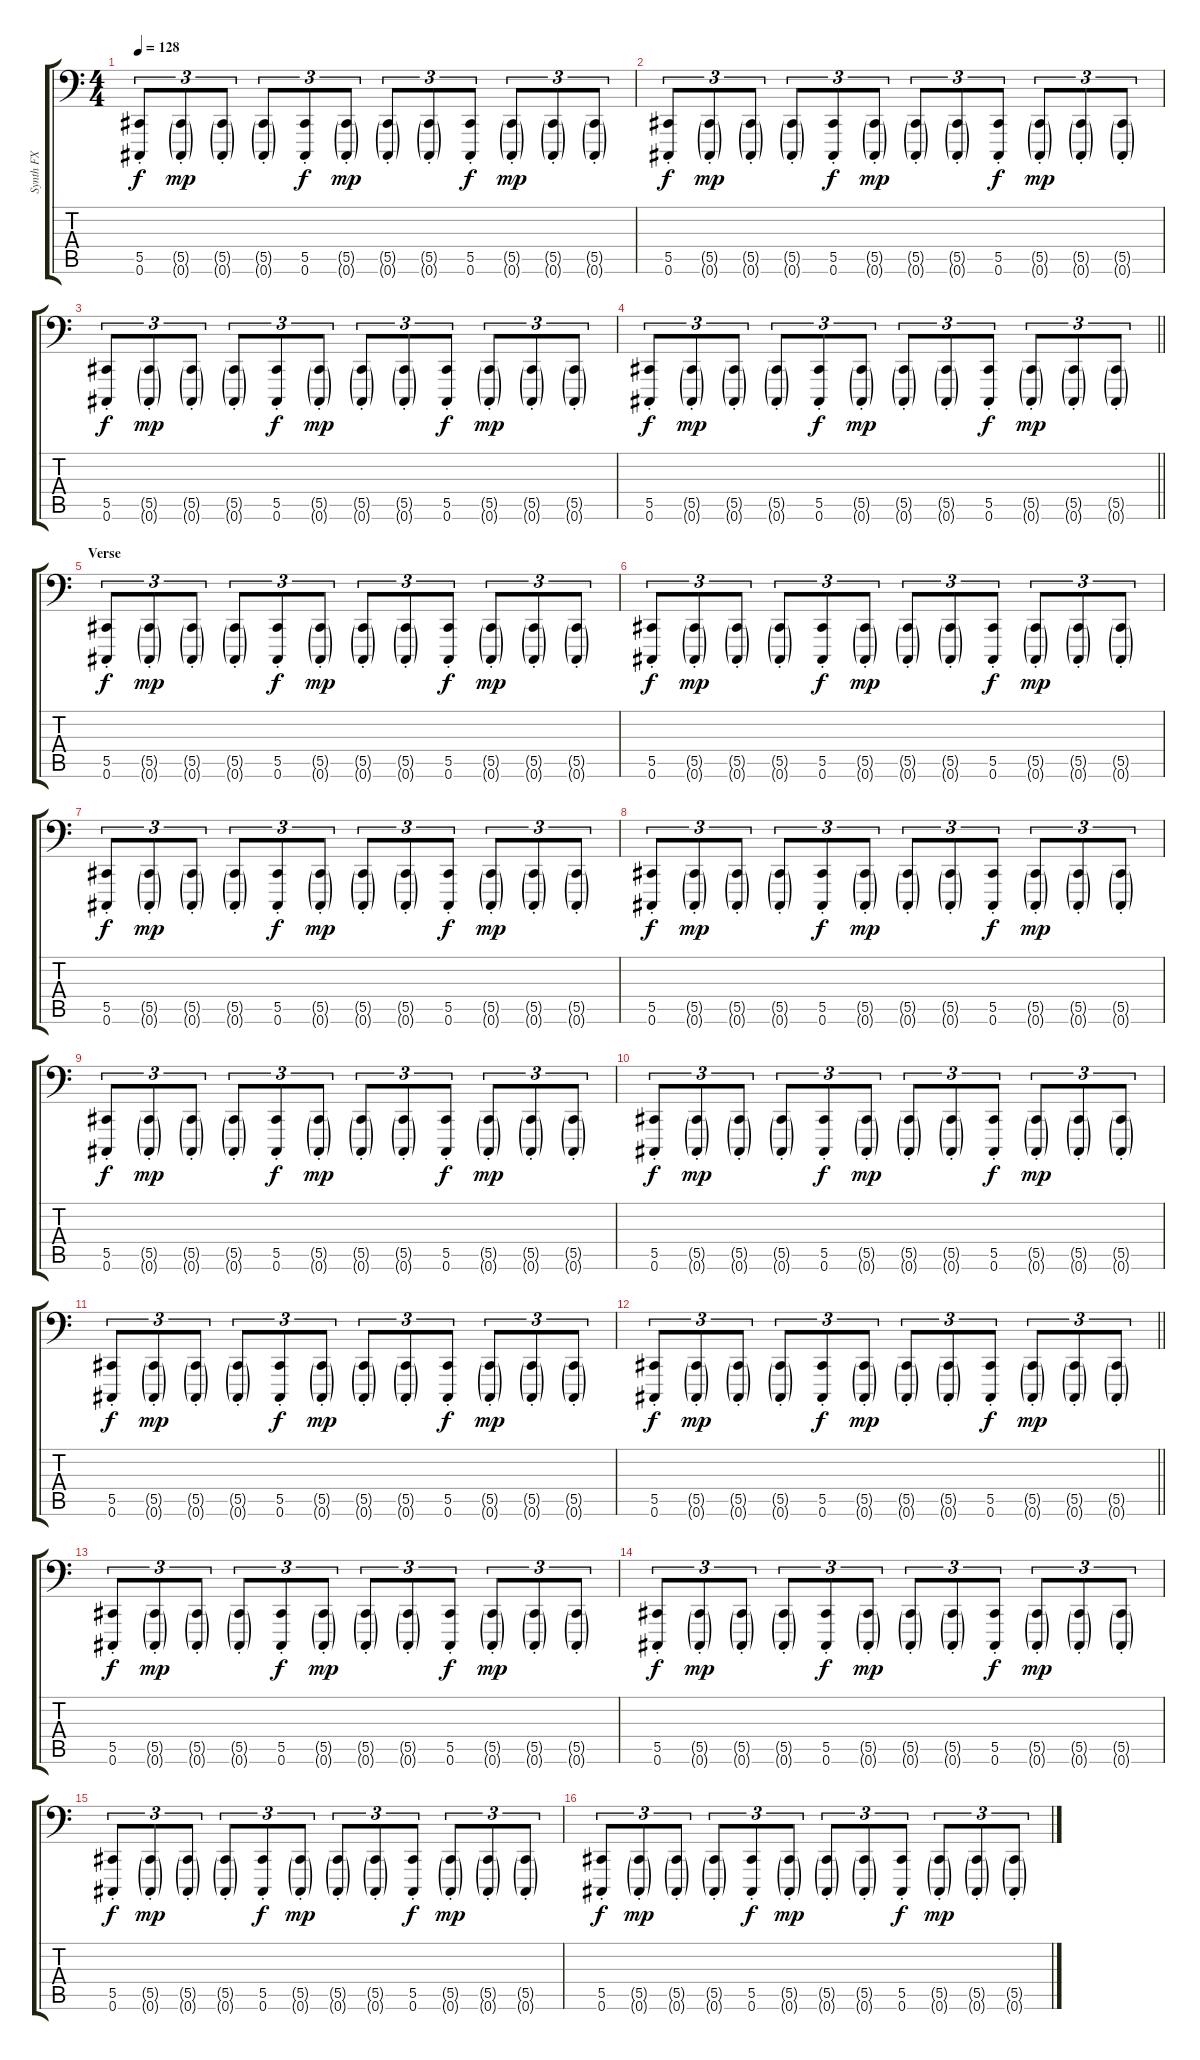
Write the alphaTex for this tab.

\track ("Synth FX" "Synth FX") {instrument lead2sawtooth}
\staff {score tabs}
\tuning (Eb3 Bb2 Gb2 Db2 Ab1 Db1) {hide}
\ts (4 4)
\tempo 128
\clef f4
\ks c
(5.5{st} 0.6{st}).8{tu (3 2) dy f} (5.5{g st} 0.6{g st}).8{tu (3 2) dy mp} (5.5{g st} 0.6{g st}).8{tu (3 2)} (5.5{g st} 0.6{g st}).8{tu (3 2)} (5.5{st} 0.6{st}).8{tu (3 2) dy f} (5.5{g st} 0.6{g st}).8{tu (3 2) dy mp} (5.5{g st} 0.6{g st}).8{tu (3 2)} (5.5{g st} 0.6{g st}).8{tu (3 2)} (5.5{st} 0.6{st}).8{tu (3 2) dy f} (5.5{g st} 0.6{g st}).8{tu (3 2) dy mp} (5.5{g st} 0.6{g st}).8{tu (3 2)} (5.5{g st} 0.6{g st}).8{tu (3 2)} |
(5.5{st} 0.6{st}).8{tu (3 2) dy f} (5.5{g st} 0.6{g st}).8{tu (3 2) dy mp} (5.5{g st} 0.6{g st}).8{tu (3 2)} (5.5{g st} 0.6{g st}).8{tu (3 2)} (5.5{st} 0.6{st}).8{tu (3 2) dy f} (5.5{g st} 0.6{g st}).8{tu (3 2) dy mp} (5.5{g st} 0.6{g st}).8{tu (3 2)} (5.5{g st} 0.6{g st}).8{tu (3 2)} (5.5{st} 0.6{st}).8{tu (3 2) dy f} (5.5{g st} 0.6{g st}).8{tu (3 2) dy mp} (5.5{g st} 0.6{g st}).8{tu (3 2)} (5.5{g st} 0.6{g st}).8{tu (3 2)} |
(5.5{st} 0.6{st}).8{tu (3 2) dy f} (5.5{g st} 0.6{g st}).8{tu (3 2) dy mp} (5.5{g st} 0.6{g st}).8{tu (3 2)} (5.5{g st} 0.6{g st}).8{tu (3 2)} (5.5{st} 0.6{st}).8{tu (3 2) dy f} (5.5{g st} 0.6{g st}).8{tu (3 2) dy mp} (5.5{g st} 0.6{g st}).8{tu (3 2)} (5.5{g st} 0.6{g st}).8{tu (3 2)} (5.5{st} 0.6{st}).8{tu (3 2) dy f} (5.5{g st} 0.6{g st}).8{tu (3 2) dy mp} (5.5{g st} 0.6{g st}).8{tu (3 2)} (5.5{g st} 0.6{g st}).8{tu (3 2)} |
\barLineRight lightlight
(5.5{st} 0.6{st}).8{tu (3 2) dy f} (5.5{g st} 0.6{g st}).8{tu (3 2) dy mp} (5.5{g st} 0.6{g st}).8{tu (3 2)} (5.5{g st} 0.6{g st}).8{tu (3 2)} (5.5{st} 0.6{st}).8{tu (3 2) dy f} (5.5{g st} 0.6{g st}).8{tu (3 2) dy mp} (5.5{g st} 0.6{g st}).8{tu (3 2)} (5.5{g st} 0.6{g st}).8{tu (3 2)} (5.5{st} 0.6{st}).8{tu (3 2) dy f} (5.5{g st} 0.6{g st}).8{tu (3 2) dy mp} (5.5{g st} 0.6{g st}).8{tu (3 2)} (5.5{g st} 0.6{g st}).8{tu (3 2)} |
\section ("" "Verse")
(5.5{st} 0.6{st}).8{tu (3 2) dy f} (5.5{g st} 0.6{g st}).8{tu (3 2) dy mp} (5.5{g st} 0.6{g st}).8{tu (3 2)} (5.5{g st} 0.6{g st}).8{tu (3 2)} (5.5{st} 0.6{st}).8{tu (3 2) dy f} (5.5{g st} 0.6{g st}).8{tu (3 2) dy mp} (5.5{g st} 0.6{g st}).8{tu (3 2)} (5.5{g st} 0.6{g st}).8{tu (3 2)} (5.5{st} 0.6{st}).8{tu (3 2) dy f} (5.5{g st} 0.6{g st}).8{tu (3 2) dy mp} (5.5{g st} 0.6{g st}).8{tu (3 2)} (5.5{g st} 0.6{g st}).8{tu (3 2)} |
(5.5{st} 0.6{st}).8{tu (3 2) dy f} (5.5{g st} 0.6{g st}).8{tu (3 2) dy mp} (5.5{g st} 0.6{g st}).8{tu (3 2)} (5.5{g st} 0.6{g st}).8{tu (3 2)} (5.5{st} 0.6{st}).8{tu (3 2) dy f} (5.5{g st} 0.6{g st}).8{tu (3 2) dy mp} (5.5{g st} 0.6{g st}).8{tu (3 2)} (5.5{g st} 0.6{g st}).8{tu (3 2)} (5.5{st} 0.6{st}).8{tu (3 2) dy f} (5.5{g st} 0.6{g st}).8{tu (3 2) dy mp} (5.5{g st} 0.6{g st}).8{tu (3 2)} (5.5{g st} 0.6{g st}).8{tu (3 2)} |
(5.5{st} 0.6{st}).8{tu (3 2) dy f} (5.5{g st} 0.6{g st}).8{tu (3 2) dy mp} (5.5{g st} 0.6{g st}).8{tu (3 2)} (5.5{g st} 0.6{g st}).8{tu (3 2)} (5.5{st} 0.6{st}).8{tu (3 2) dy f} (5.5{g st} 0.6{g st}).8{tu (3 2) dy mp} (5.5{g st} 0.6{g st}).8{tu (3 2)} (5.5{g st} 0.6{g st}).8{tu (3 2)} (5.5{st} 0.6{st}).8{tu (3 2) dy f} (5.5{g st} 0.6{g st}).8{tu (3 2) dy mp} (5.5{g st} 0.6{g st}).8{tu (3 2)} (5.5{g st} 0.6{g st}).8{tu (3 2)} |
(5.5{st} 0.6{st}).8{tu (3 2) dy f} (5.5{g st} 0.6{g st}).8{tu (3 2) dy mp} (5.5{g st} 0.6{g st}).8{tu (3 2)} (5.5{g st} 0.6{g st}).8{tu (3 2)} (5.5{st} 0.6{st}).8{tu (3 2) dy f} (5.5{g st} 0.6{g st}).8{tu (3 2) dy mp} (5.5{g st} 0.6{g st}).8{tu (3 2)} (5.5{g st} 0.6{g st}).8{tu (3 2)} (5.5{st} 0.6{st}).8{tu (3 2) dy f} (5.5{g st} 0.6{g st}).8{tu (3 2) dy mp} (5.5{g st} 0.6{g st}).8{tu (3 2)} (5.5{g st} 0.6{g st}).8{tu (3 2)} |
(5.5{st} 0.6{st}).8{tu (3 2) dy f} (5.5{g st} 0.6{g st}).8{tu (3 2) dy mp} (5.5{g st} 0.6{g st}).8{tu (3 2)} (5.5{g st} 0.6{g st}).8{tu (3 2)} (5.5{st} 0.6{st}).8{tu (3 2) dy f} (5.5{g st} 0.6{g st}).8{tu (3 2) dy mp} (5.5{g st} 0.6{g st}).8{tu (3 2)} (5.5{g st} 0.6{g st}).8{tu (3 2)} (5.5{st} 0.6{st}).8{tu (3 2) dy f} (5.5{g st} 0.6{g st}).8{tu (3 2) dy mp} (5.5{g st} 0.6{g st}).8{tu (3 2)} (5.5{g st} 0.6{g st}).8{tu (3 2)} |
(5.5{st} 0.6{st}).8{tu (3 2) dy f} (5.5{g st} 0.6{g st}).8{tu (3 2) dy mp} (5.5{g st} 0.6{g st}).8{tu (3 2)} (5.5{g st} 0.6{g st}).8{tu (3 2)} (5.5{st} 0.6{st}).8{tu (3 2) dy f} (5.5{g st} 0.6{g st}).8{tu (3 2) dy mp} (5.5{g st} 0.6{g st}).8{tu (3 2)} (5.5{g st} 0.6{g st}).8{tu (3 2)} (5.5{st} 0.6{st}).8{tu (3 2) dy f} (5.5{g st} 0.6{g st}).8{tu (3 2) dy mp} (5.5{g st} 0.6{g st}).8{tu (3 2)} (5.5{g st} 0.6{g st}).8{tu (3 2)} |
(5.5{st} 0.6{st}).8{tu (3 2) dy f} (5.5{g st} 0.6{g st}).8{tu (3 2) dy mp} (5.5{g st} 0.6{g st}).8{tu (3 2)} (5.5{g st} 0.6{g st}).8{tu (3 2)} (5.5{st} 0.6{st}).8{tu (3 2) dy f} (5.5{g st} 0.6{g st}).8{tu (3 2) dy mp} (5.5{g st} 0.6{g st}).8{tu (3 2)} (5.5{g st} 0.6{g st}).8{tu (3 2)} (5.5{st} 0.6{st}).8{tu (3 2) dy f} (5.5{g st} 0.6{g st}).8{tu (3 2) dy mp} (5.5{g st} 0.6{g st}).8{tu (3 2)} (5.5{g st} 0.6{g st}).8{tu (3 2)} |
\barLineRight lightlight
(5.5{st} 0.6{st}).8{tu (3 2) dy f} (5.5{g st} 0.6{g st}).8{tu (3 2) dy mp} (5.5{g st} 0.6{g st}).8{tu (3 2)} (5.5{g st} 0.6{g st}).8{tu (3 2)} (5.5{st} 0.6{st}).8{tu (3 2) dy f} (5.5{g st} 0.6{g st}).8{tu (3 2) dy mp} (5.5{g st} 0.6{g st}).8{tu (3 2)} (5.5{g st} 0.6{g st}).8{tu (3 2)} (5.5{st} 0.6{st}).8{tu (3 2) dy f} (5.5{g st} 0.6{g st}).8{tu (3 2) dy mp} (5.5{g st} 0.6{g st}).8{tu (3 2)} (5.5{g st} 0.6{g st}).8{tu (3 2)} |
\section ("" "")
(5.5{st} 0.6{st}).8{tu (3 2) dy f} (5.5{g st} 0.6{g st}).8{tu (3 2) dy mp} (5.5{g st} 0.6{g st}).8{tu (3 2)} (5.5{g st} 0.6{g st}).8{tu (3 2)} (5.5{st} 0.6{st}).8{tu (3 2) dy f} (5.5{g st} 0.6{g st}).8{tu (3 2) dy mp} (5.5{g st} 0.6{g st}).8{tu (3 2)} (5.5{g st} 0.6{g st}).8{tu (3 2)} (5.5{st} 0.6{st}).8{tu (3 2) dy f} (5.5{g st} 0.6{g st}).8{tu (3 2) dy mp} (5.5{g st} 0.6{g st}).8{tu (3 2)} (5.5{g st} 0.6{g st}).8{tu (3 2)} |
(5.5{st} 0.6{st}).8{tu (3 2) dy f} (5.5{g st} 0.6{g st}).8{tu (3 2) dy mp} (5.5{g st} 0.6{g st}).8{tu (3 2)} (5.5{g st} 0.6{g st}).8{tu (3 2)} (5.5{st} 0.6{st}).8{tu (3 2) dy f} (5.5{g st} 0.6{g st}).8{tu (3 2) dy mp} (5.5{g st} 0.6{g st}).8{tu (3 2)} (5.5{g st} 0.6{g st}).8{tu (3 2)} (5.5{st} 0.6{st}).8{tu (3 2) dy f} (5.5{g st} 0.6{g st}).8{tu (3 2) dy mp} (5.5{g st} 0.6{g st}).8{tu (3 2)} (5.5{g st} 0.6{g st}).8{tu (3 2)} |
(5.5{st} 0.6{st}).8{tu (3 2) dy f} (5.5{g st} 0.6{g st}).8{tu (3 2) dy mp} (5.5{g st} 0.6{g st}).8{tu (3 2)} (5.5{g st} 0.6{g st}).8{tu (3 2)} (5.5{st} 0.6{st}).8{tu (3 2) dy f} (5.5{g st} 0.6{g st}).8{tu (3 2) dy mp} (5.5{g st} 0.6{g st}).8{tu (3 2)} (5.5{g st} 0.6{g st}).8{tu (3 2)} (5.5{st} 0.6{st}).8{tu (3 2) dy f} (5.5{g st} 0.6{g st}).8{tu (3 2) dy mp} (5.5{g st} 0.6{g st}).8{tu (3 2)} (5.5{g st} 0.6{g st}).8{tu (3 2)} |
(5.5{st} 0.6{st}).8{tu (3 2) dy f} (5.5{g st} 0.6{g st}).8{tu (3 2) dy mp} (5.5{g st} 0.6{g st}).8{tu (3 2)} (5.5{g st} 0.6{g st}).8{tu (3 2)} (5.5{st} 0.6{st}).8{tu (3 2) dy f} (5.5{g st} 0.6{g st}).8{tu (3 2) dy mp} (5.5{g st} 0.6{g st}).8{tu (3 2)} (5.5{g st} 0.6{g st}).8{tu (3 2)} (5.5{st} 0.6{st}).8{tu (3 2) dy f} (5.5{g st} 0.6{g st}).8{tu (3 2) dy mp} (5.5{g st} 0.6{g st}).8{tu (3 2)} (5.5{g st} 0.6{g st}).8{tu (3 2)}
